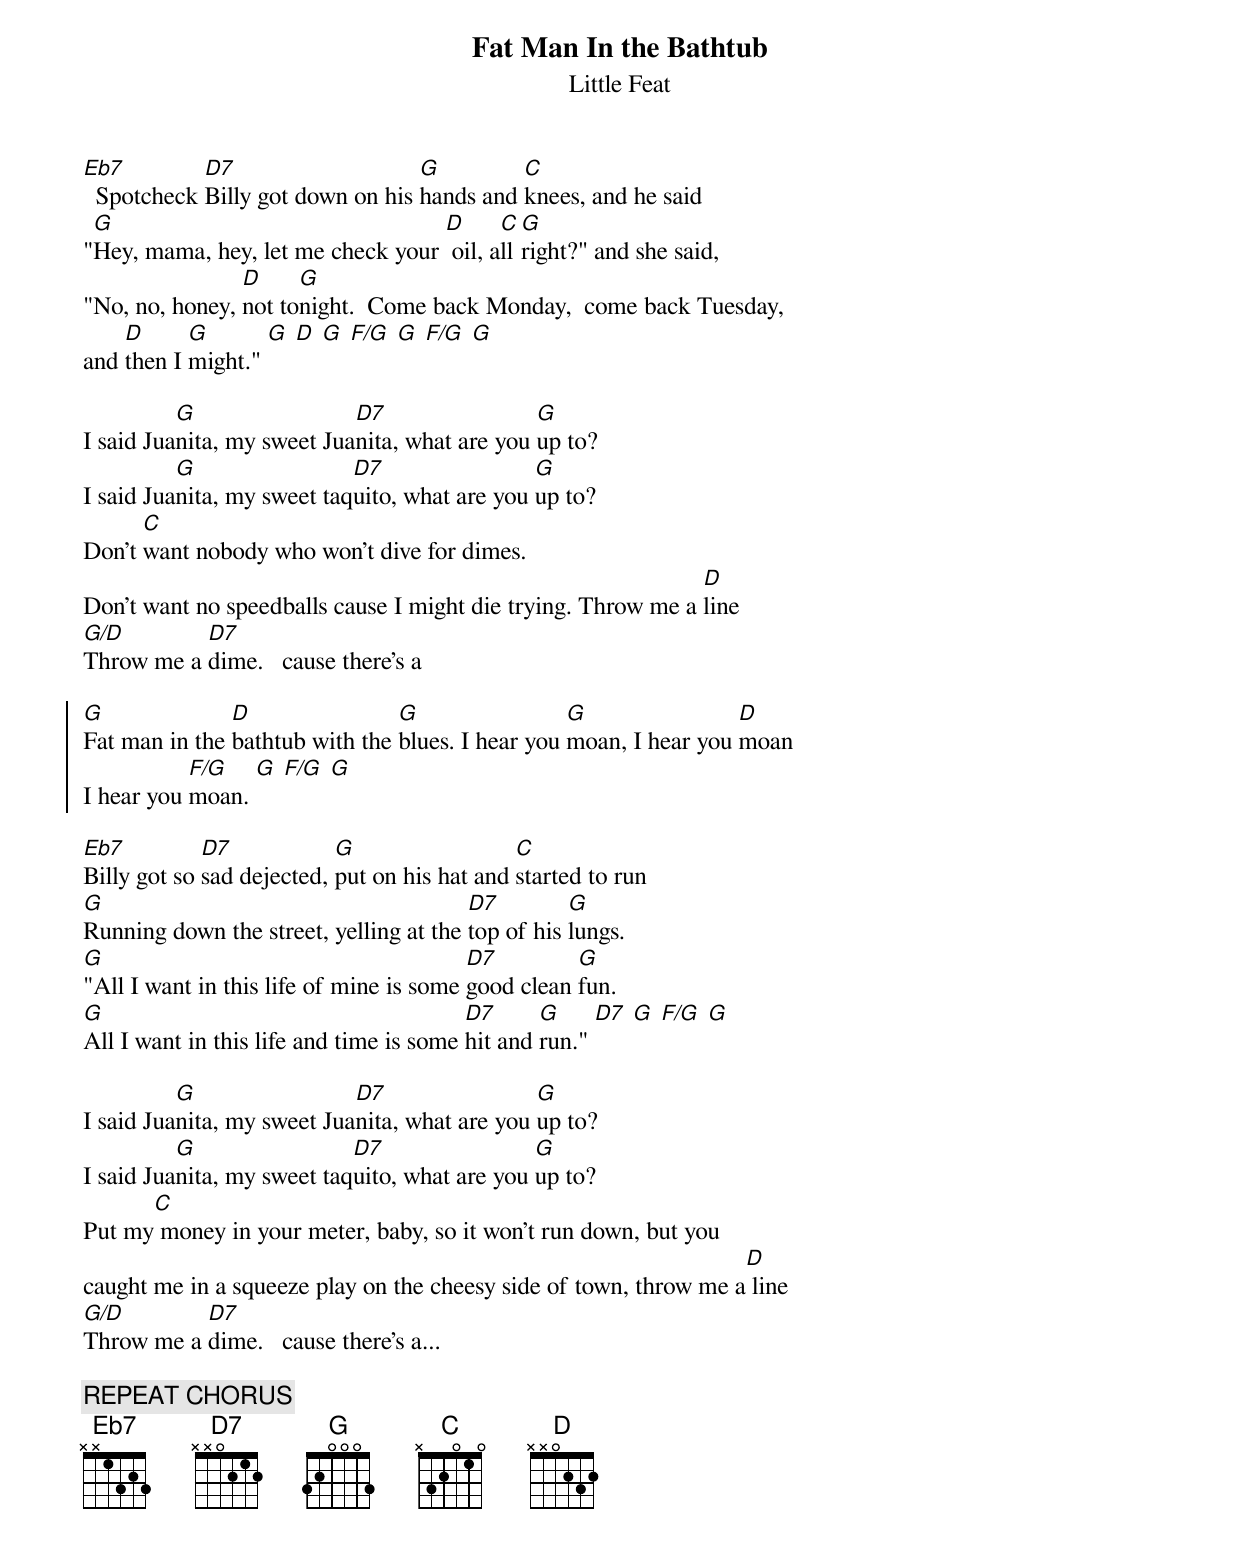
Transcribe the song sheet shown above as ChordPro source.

{title: Fat Man In the Bathtub}
{subtitle: Little Feat}

[Eb7]  Spotcheck [D7]Billy got down on his [G]hands and [C]knees, and he said
"[G]Hey, mama, hey, let me check your [D] oil, a[C]ll [G]right?" and she said,
"No, no, honey, [D]not to[G]night.  Come back Monday,  come back Tuesday,
and [D]then I [G]might." [G] [D] [G] [F/G] [G] [F/G] [G]

I said Jua[G]nita, my sweet Jua[D7]nita, what are you [G]up to?
I said Jua[G]nita, my sweet taq[D7]uito, what are you [G]up to?
Don't [C]want nobody who won't dive for dimes.
Don't want no speedballs cause I might die trying. Throw me a [D]line
[G/D]Throw me a [D7]dime.   cause there's a

{soc}
[G]Fat man in the [D]bathtub with the [G]blues. I hear you [G]moan, I hear you [D]moan
I hear you [F/G]moan. [G] [F/G] [G]
{eoc}

[Eb7]Billy got so [D7]sad dejected, [G]put on his hat and [C]started to run
[G]Running down the street, yelling at the [D7]top of his [G]lungs.
[G]"All I want in this life of mine is some [D7]good clean [G]fun.
[G]All I want in this life and time is some [D7]hit and [G]run." [D7] [G] [F/G] [G]

I said Jua[G]nita, my sweet Jua[D7]nita, what are you [G]up to?
I said Jua[G]nita, my sweet taq[D7]uito, what are you [G]up to?
Put my[C] money in your meter, baby, so it won't run down, but you
caught me in a squeeze play on the cheesy side of town, throw me a[D] line
[G/D]Throw me a [D7]dime.   cause there's a...

{c:REPEAT CHORUS}
